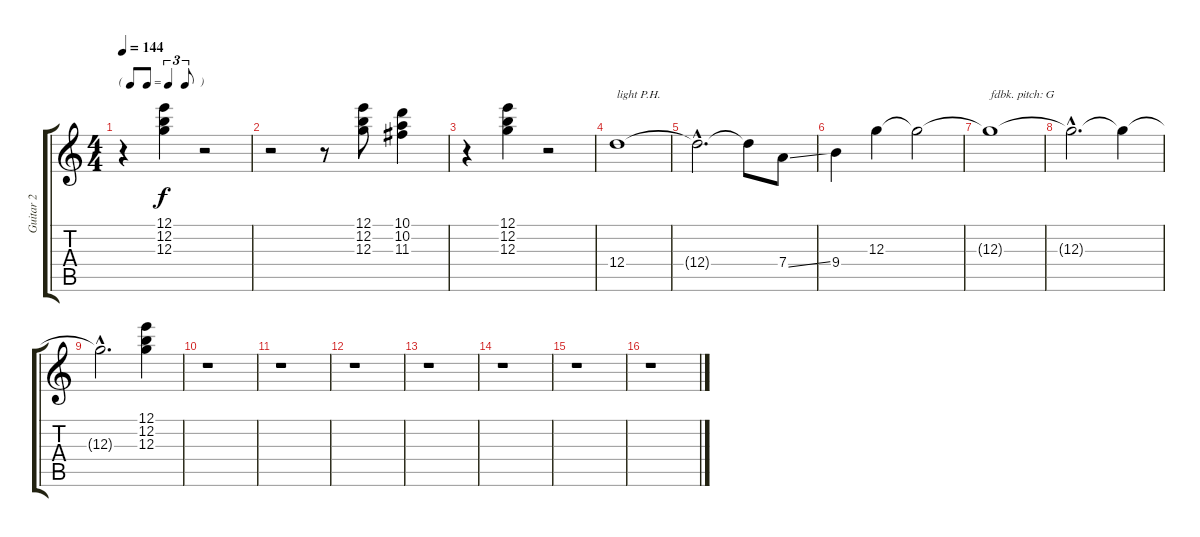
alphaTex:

\track ("Guitar 2" "Guitar 2") {instrument distortionguitar}
\staff {score tabs}
\tuning (E4 B3 G3 D3 A2 E2) {hide}
\ts (4 4)
\tf triplet8th
\tempo 144
\clef g2
\ks c
r.4{dy f} (12.1 12.2 12.3).4 r.2 |
r.2 r.8 (12.1 12.2 12.3).8 (10.1 10.2 11.3).4 |
r.4 (12.1 12.2 12.3).4 r.2 |
12.4.1{txt "light P.H."} |
12.4{hac t}.2{d} 12.4{t}.8 7.4{ss}.8 |
9.4.4 12.3.4 12.3{t}.2 |
12.3{t}.1{txt "fdbk. pitch: G"} |
12.3{hac t}.2{d} 12.3{t}.4 |
12.3{hac t}.2{d} (12.1 12.2 12.3).4 |
r.1 |
r.1 |
r.1 |
r.1 |
r.1 |
r.1 |
r.1
